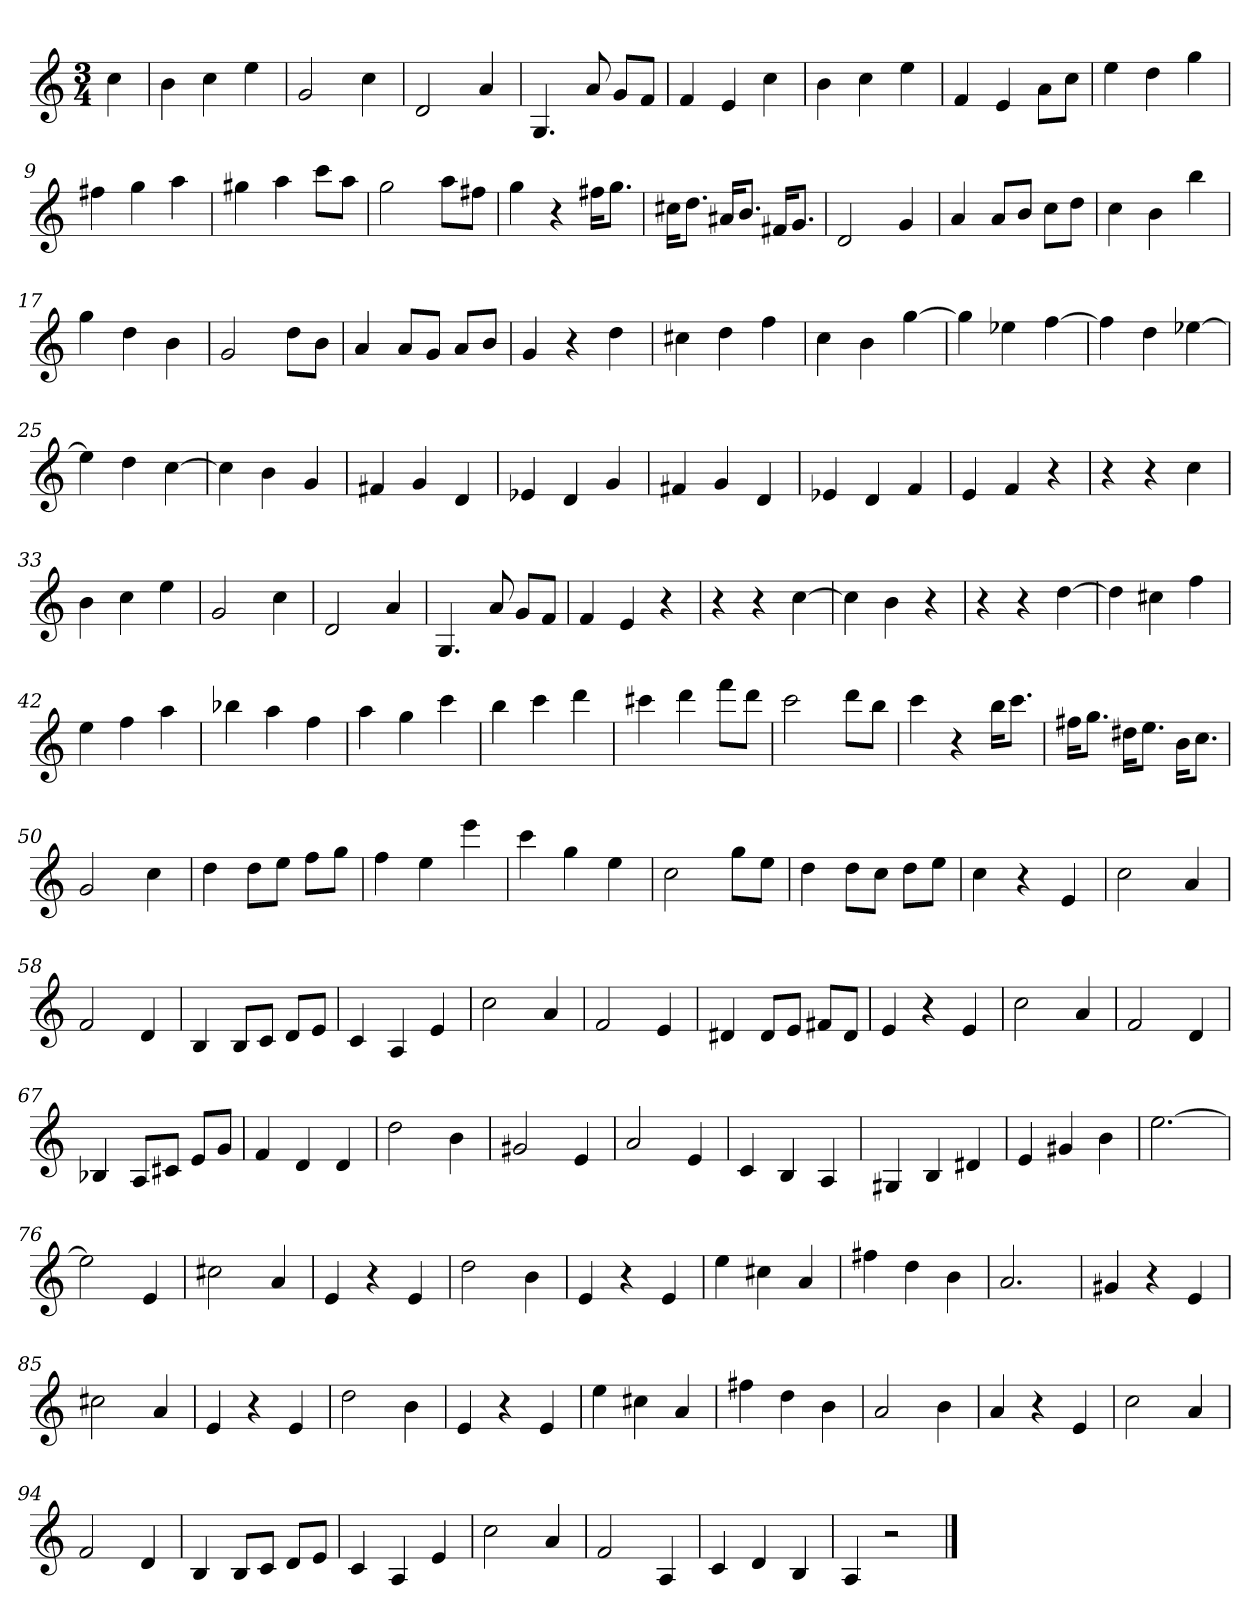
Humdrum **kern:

**kern
*part1
*staff1
*k[]
*C:
*M3/4
=
4cc
=1
4b
4cc
4ee
=2
2g
4cc
=3
2d
4a
=4
4.G
8a
8gL
8fJ
=5
4f
4e
4cc
=6
4b
4cc
4ee
=7
4f
4e
8aL
8ccJ
=8
4ee
4dd
4gg
=9
4ff#X
4gg
4aa
=10
4gg#X
4aa
8cccL
8aaJ
=11
2gg
8aaL
8ff#XJ
=12
4gg
4r
16ff#XKL
8.ggJ
=13
16cc#XKL
8.ddJ
16a#XKL
8.bJ
16f#XKL
8.gJ
=14
2d
4g
=15
4a
8aL
8bJ
8ccL
8ddJ
=16
4cc
4b
4bb
=17
4gg
4dd
4b
=18
2g
8ddL
8bJ
=19
4a
8aL
8gJ
8aL
8bJ
=20
4g
4r
4dd
=21
4cc#X
4dd
4ff
=22
4cc
4b
[4gg
=23
4gg]
4ee-X
[4ff
=24
4ff]
4dd
[4ee-X
=25
4ee-]
4dd
[4cc
=26
4cc]
4b
4g
=27
4f#X
4g
4d
=28
4e-X
4d
4g
=29
4f#X
4g
4d
=30
4e-X
4d
4f
=31
4e
4f
4r
=32
4r
4r
4cc
=33
4b
4cc
4ee
=34
2g
4cc
=35
2d
4a
=36
4.G
8a
8gL
8fJ
=37
4f
4e
4r
=38
4r
4r
[4cc
=39
4cc]
4b
4r
=40
4r
4r
[4dd
=41
4dd]
4cc#X
4ff
=42
4ee
4ff
4aa
=43
4bb-X
4aa
4ff
=44
4aa
4gg
4ccc
=45
4bb
4ccc
4ddd
=46
4ccc#X
4ddd
8fffL
8dddJ
=47
2ccc
8dddL
8bbJ
=48
4ccc
4r
16bbKL
8.cccJ
=49
16ff#XKL
8.ggJ
16dd#XKL
8.eeJ
16bKL
8.ccJ
=50
2g
4cc
=51
4dd
8ddL
8eeJ
8ffL
8ggJ
=52
4ff
4ee
4eee
=53
4ccc
4gg
4ee
=54
2cc
8ggL
8eeJ
=55
4dd
8ddL
8ccJ
8ddL
8eeJ
=56
4cc
4r
4e
=57
2cc
4a
=58
2f
4d
=59
4B
8BL
8cJ
8dL
8eJ
=60
4c
4A
4e
=61
2cc
4a
=62
2f
4e
=63
4d#X
8d#L
8eJ
8f#XL
8d#J
=64
4e
4r
4e
=65
2cc
4a
=66
2f
4d
=67
4B-X
8AL
8c#XJ
8eL
8gJ
=68
4f
4d
4d
=69
2dd
4b
=70
2g#X
4e
=71
2a
4e
=72
4c
4B
4A
=73
4G#X
4B
4d#X
=74
4e
4g#X
4b
=75
[2.ee
=76
2ee]
4e
=77
2cc#X
4a
=78
4e
4r
4e
=79
2dd
4b
=80
4e
4r
4e
=81
4ee
4cc#X
4a
=82
4ff#X
4dd
4b
=83
2.a
=84
4g#X
4r
4e
=85
2cc#X
4a
=86
4e
4r
4e
=87
2dd
4b
=88
4e
4r
4e
=89
4ee
4cc#X
4a
=90
4ff#X
4dd
4b
=91
2a
4b
=92
4a
4r
4e
=93
2cc
4a
=94
2f
4d
=95
4B
8BL
8cJ
8dL
8eJ
=96
4c
4A
4e
=97
2cc
4a
=98
2f
4A
=99
4c
4d
4B
=100
4A
2r
==
*-
